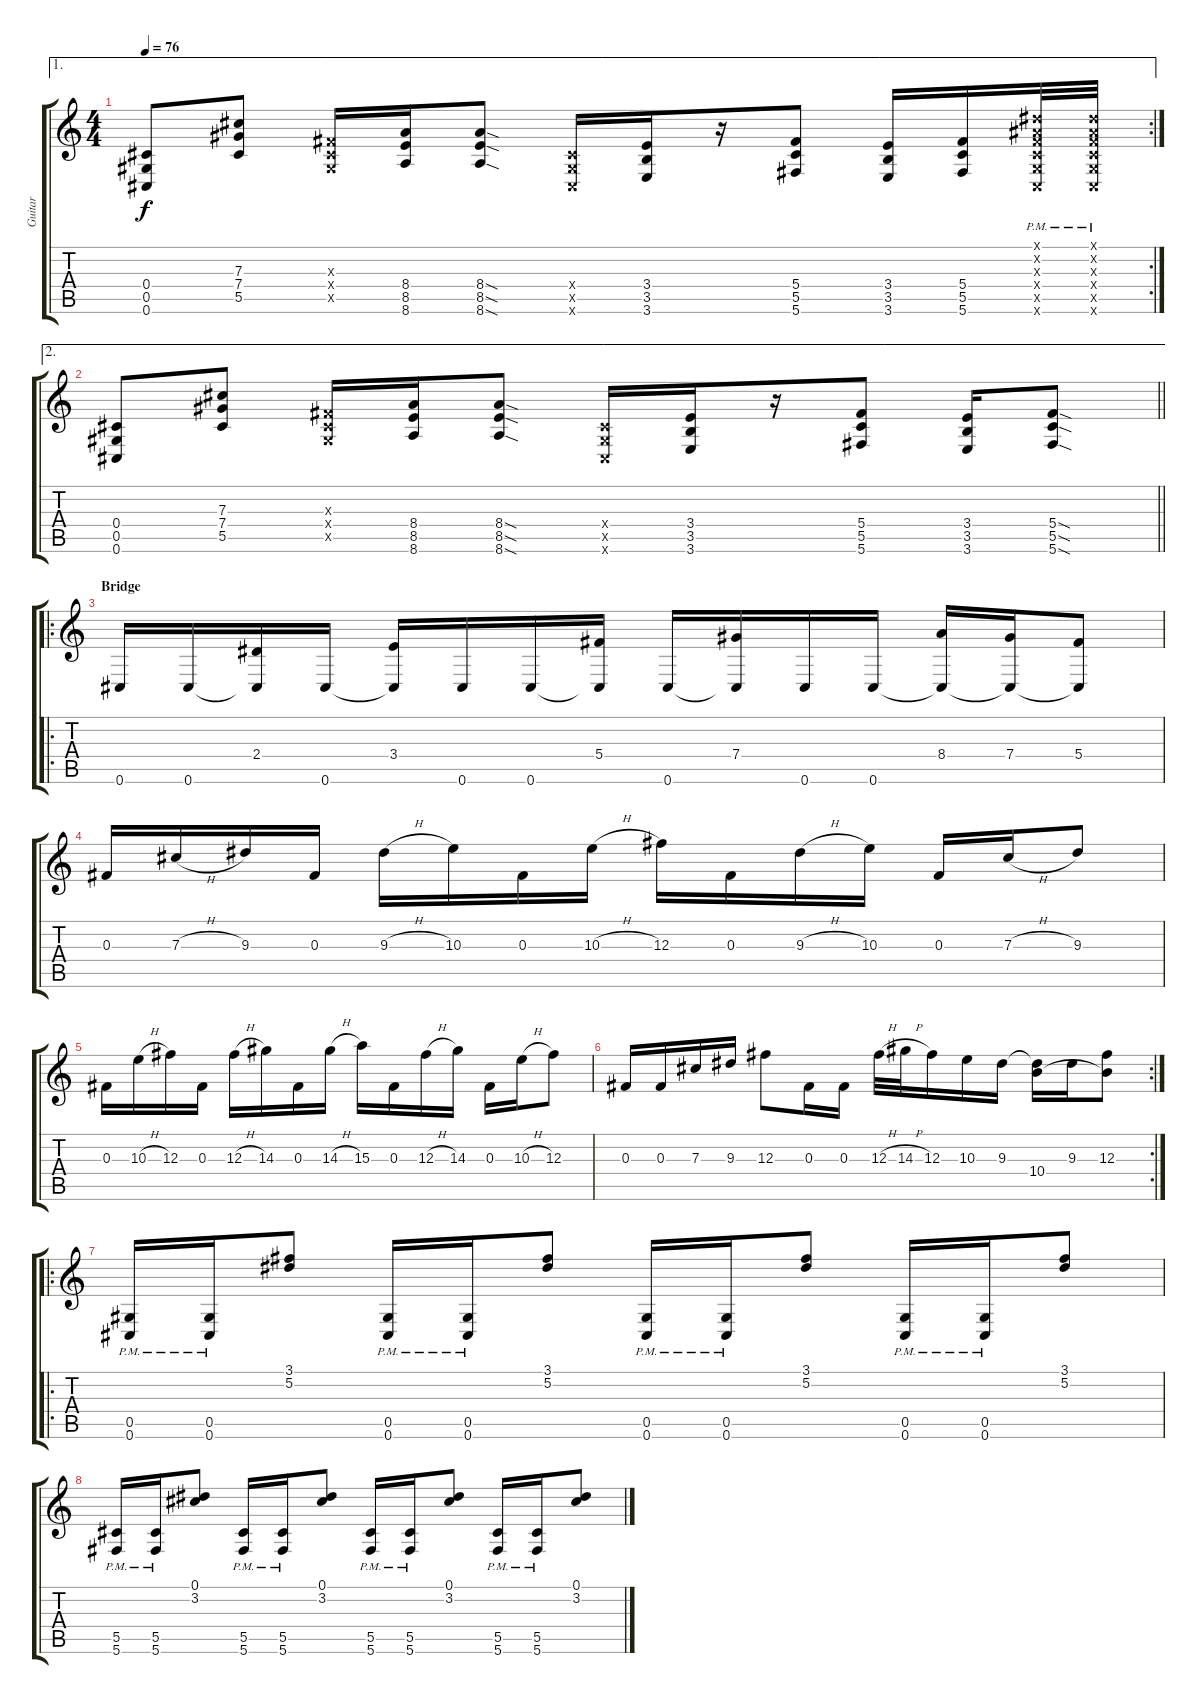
\track ("Guitar" "Guitar") {instrument distortionguitar}
\staff {score tabs}
\tuning (Eb4 Bb3 Gb3 Db3 Ab2 Db2) {hide}
\ae 1
\rc 2
\ts (4 4)
\tempo 76
\clef g2
\ks c
(0.4 0.5 0.6).8{dy f} (7.3 7.4 5.5).8 (0.3{x} 0.4{x} 0.5{x}).16 (8.4 8.5 8.6).16 (8.4{sod} 8.5{sod} 8.6{sod}).8 (0.4{x} 0.5{x} 0.6{x}).16 (3.4 3.5 3.6).16 r.16 (5.4 5.5 5.6).8 (3.4 3.5 3.6).16 (5.4 5.5 5.6).16 (0.1{x} 0.2{x} 0.3{x} 0.4{x} 0.5{pm x} 0.6{x}).32 (0.1{x} 0.2{x} 0.3{x} 0.4{x} 0.5{pm x} 0.6{pm x}).32 |
\ae 2
\barLineRight lightlight
(0.4 0.5 0.6).8 (7.3 7.4 5.5).8 (0.3{x} 0.4{x} 0.5{x}).16 (8.4 8.5 8.6).16 (8.4{sod} 8.5{sod} 8.6{sod}).8 (0.4{x} 0.5{x} 0.6{x}).16 (3.4 3.5 3.6).16 r.16 (5.4 5.5 5.6).8 (3.4 3.5 3.6).16 (5.4{sod} 5.5{sod} 5.6{sod}).8 |
\ro
\section ("" "Bridge")
0.6.16 0.6.16 (2.4 0.6{t}).16 0.6.16 (3.4 0.6{t}).16 0.6.16 0.6.16 (5.4 0.6{t}).16 0.6.16 (7.4 0.6{t}).16 0.6.16 0.6.16 (8.4 0.6{t}).16 (7.4 0.6{t}).16 (5.4 0.6{t}).8 |
0.3.16 7.3{h}.16 9.3.16 0.3.16 9.3{h}.16 10.3.16 0.3.16 10.3{h}.16 12.3.16 0.3.16 9.3{h}.16 10.3.16 0.3.16 7.3{h}.16 9.3.8 |
0.3.16 10.3{h}.16 12.3.16 0.3.16 12.3{h}.16 14.3.16 0.3.16 14.3{h}.16 15.3.16 0.3.16 12.3{h}.16 14.3.16 0.3.16 10.3{h}.16 12.3.8 |
\rc 2
0.3.16 0.3.16 7.3.16 9.3.16 12.3.8 0.3.16 0.3.16 12.3{h}.32 14.3{h}.32 12.3.16 10.3.16 9.3.16 (9.3{t} 10.4).16 9.3.16 (12.3 10.4{t}).8 |
\ro
(0.5{pm} 0.6{pm}).16 (0.5{pm} 0.6{pm}).16 (3.1 5.2).8 (0.5{pm} 0.6{pm}).16 (0.5{pm} 0.6{pm}).16 (3.1 5.2).8 (0.5{pm} 0.6{pm}).16 (0.5{pm} 0.6{pm}).16 (3.1 5.2).8 (0.5{pm} 0.6{pm}).16 (0.5{pm} 0.6{pm}).16 (3.1 5.2).8 |
(5.5{pm} 5.6{pm}).16 (5.5{pm} 5.6{pm}).16 (0.1 3.2).8 (5.5{pm} 5.6{pm}).16 (5.5{pm} 5.6{pm}).16 (0.1 3.2).8 (5.5{pm} 5.6{pm}).16 (5.5{pm} 5.6{pm}).16 (0.1 3.2).8 (5.5{pm} 5.6{pm}).16 (5.5{pm} 5.6{pm}).16 (0.1 3.2).8
